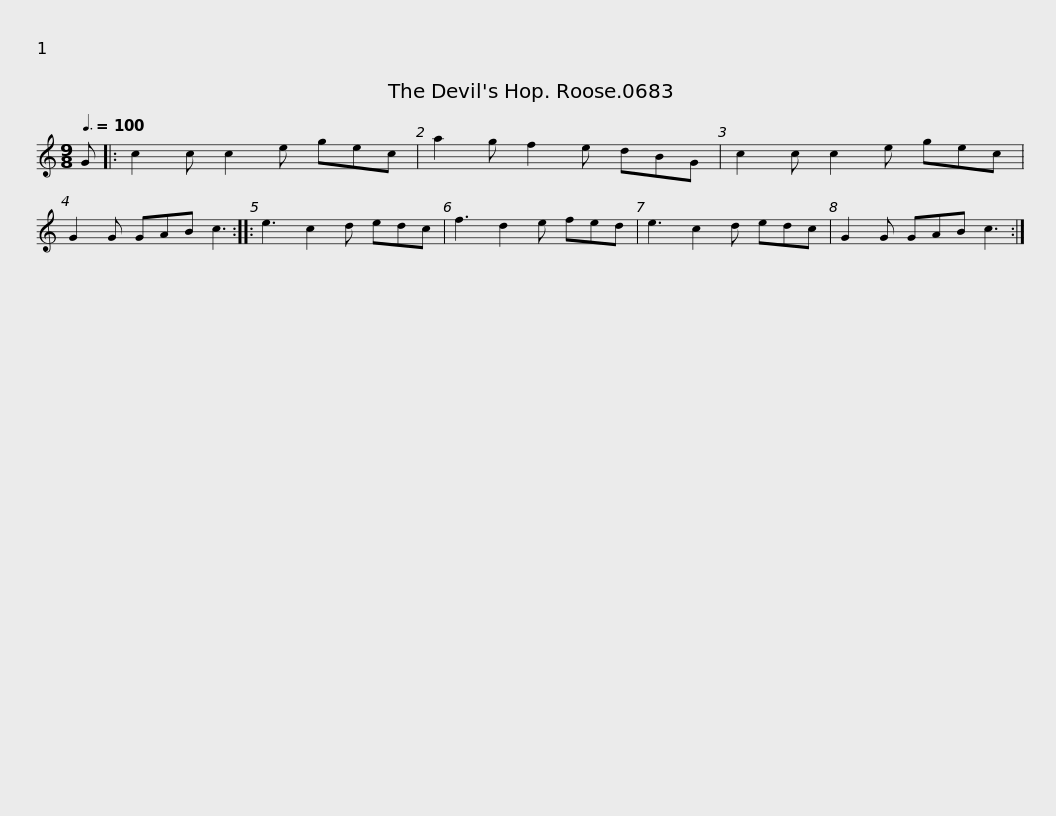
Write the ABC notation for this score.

X:1
L:1/8
Q:3/8=100
M:9/8
I:linebreak $
K:C
V:1 treble
V:1
 G |: c2 c c2 e gec | a2 g f2 e dBG | c2 c c2 e gec | G2 G GAB c3 :: %5
 e3 c2 d edc |$ f3 d2 e fed | e3 c2 d edc | G2 G GAB c3 :| %9
